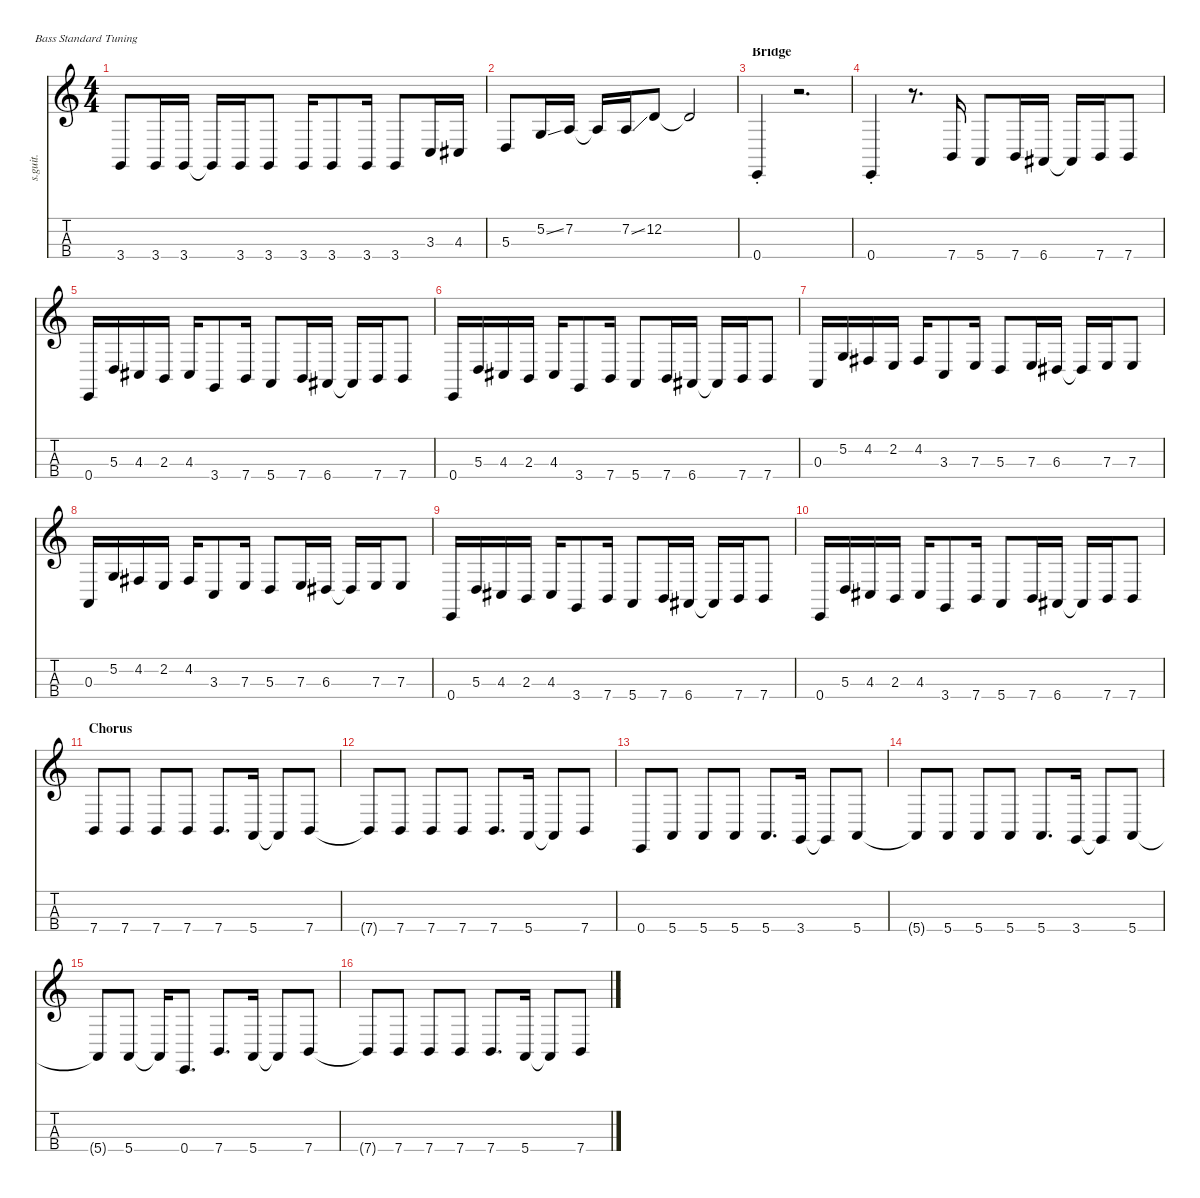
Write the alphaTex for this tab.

\defaultSystemsLayout 4
\hideDynamics
\bracketExtendMode nobrackets
\track ("Cliff Williams - Bass" "s.guit.") {instrument electricbasspick}
\staff {score tabs}
\tuning (G2 D2 A1 E1)
\ts (4 4)
\tempo (97 hide)
\clef g2
\ks c
3.4.8{lyrics (0 "") lyrics (1 "") lyrics (2 "") lyrics (3 "") lyrics (4 "") dy f} 3.4.16{lyrics (0 "") lyrics (1 "") lyrics (2 "") lyrics (3 "") lyrics (4 "")} 3.4.16{lyrics (0 "") lyrics (1 "") lyrics (2 "") lyrics (3 "") lyrics (4 "")} 3.4{t}.16{lyrics (0 "") lyrics (1 "") lyrics (2 "") lyrics (3 "") lyrics (4 "")} 3.4.16{lyrics (0 "") lyrics (1 "") lyrics (2 "") lyrics (3 "") lyrics (4 "")} 3.4.8{lyrics (0 "") lyrics (1 "") lyrics (2 "") lyrics (3 "") lyrics (4 "")} 3.4.16{lyrics (0 "") lyrics (1 "") lyrics (2 "") lyrics (3 "") lyrics (4 "")} 3.4.8{lyrics (0 "") lyrics (1 "") lyrics (2 "") lyrics (3 "") lyrics (4 "")} 3.4.16{lyrics (0 "") lyrics (1 "") lyrics (2 "") lyrics (3 "") lyrics (4 "")} 3.4.8{lyrics (0 "") lyrics (1 "") lyrics (2 "") lyrics (3 "") lyrics (4 "")} 3.3.16{lyrics (0 "") lyrics (1 "") lyrics (2 "") lyrics (3 "") lyrics (4 "")} 4.3{acc #}.16{lyrics (0 "") lyrics (1 "") lyrics (2 "") lyrics (3 "") lyrics (4 "")} |
5.3.8{lyrics (0 "") lyrics (1 "") lyrics (2 "") lyrics (3 "") lyrics (4 "")} 5.2{ss}.16{lyrics (0 "") lyrics (1 "") lyrics (2 "") lyrics (3 "") lyrics (4 "")} 7.2.16{lyrics (0 "") lyrics (1 "") lyrics (2 "") lyrics (3 "") lyrics (4 "")} 7.2{t}.16{lyrics (0 "") lyrics (1 "") lyrics (2 "") lyrics (3 "") lyrics (4 "")} 7.2{ss}.16{lyrics (0 "") lyrics (1 "") lyrics (2 "") lyrics (3 "") lyrics (4 "")} 12.2.8{lyrics (0 "") lyrics (1 "") lyrics (2 "") lyrics (3 "") lyrics (4 "")} 12.2{t}.2{lyrics (0 "") lyrics (1 "") lyrics (2 "") lyrics (3 "") lyrics (4 "")} |
\section ("" "Bridge")
0.4{st}.4{lyrics (0 "") lyrics (1 "") lyrics (2 "") lyrics (3 "") lyrics (4 "")} r.2{d} |
0.4{st}.4{lyrics (0 "") lyrics (1 "") lyrics (2 "") lyrics (3 "") lyrics (4 "")} r.8{d} 7.4.16{lyrics (0 "") lyrics (1 "") lyrics (2 "") lyrics (3 "") lyrics (4 "")} 5.4.8{lyrics (0 "") lyrics (1 "") lyrics (2 "") lyrics (3 "") lyrics (4 "")} 7.4.16{lyrics (0 "") lyrics (1 "") lyrics (2 "") lyrics (3 "") lyrics (4 "")} 6.4{acc #}.16{lyrics (0 "") lyrics (1 "") lyrics (2 "") lyrics (3 "") lyrics (4 "")} 6.4{t acc #}.16{lyrics (0 "") lyrics (1 "") lyrics (2 "") lyrics (3 "") lyrics (4 "")} 7.4.16{lyrics (0 "") lyrics (1 "") lyrics (2 "") lyrics (3 "") lyrics (4 "")} 7.4.8{lyrics (0 "") lyrics (1 "") lyrics (2 "") lyrics (3 "") lyrics (4 "")} |
0.4.16{lyrics (0 "") lyrics (1 "") lyrics (2 "") lyrics (3 "") lyrics (4 "")} 5.3.16{lyrics (0 "") lyrics (1 "") lyrics (2 "") lyrics (3 "") lyrics (4 "")} 4.3{acc #}.16{lyrics (0 "") lyrics (1 "") lyrics (2 "") lyrics (3 "") lyrics (4 "")} 2.3.16{lyrics (0 "") lyrics (1 "") lyrics (2 "") lyrics (3 "") lyrics (4 "")} 4.3{acc #}.16{lyrics (0 "") lyrics (1 "") lyrics (2 "") lyrics (3 "") lyrics (4 "")} 3.4.8{lyrics (0 "") lyrics (1 "") lyrics (2 "") lyrics (3 "") lyrics (4 "")} 7.4.16{lyrics (0 "") lyrics (1 "") lyrics (2 "") lyrics (3 "") lyrics (4 "")} 5.4.8{lyrics (0 "") lyrics (1 "") lyrics (2 "") lyrics (3 "") lyrics (4 "")} 7.4.16{lyrics (0 "") lyrics (1 "") lyrics (2 "") lyrics (3 "") lyrics (4 "")} 6.4{acc #}.16{lyrics (0 "") lyrics (1 "") lyrics (2 "") lyrics (3 "") lyrics (4 "")} 6.4{t acc #}.16{lyrics (0 "") lyrics (1 "") lyrics (2 "") lyrics (3 "") lyrics (4 "")} 7.4.16{lyrics (0 "") lyrics (1 "") lyrics (2 "") lyrics (3 "") lyrics (4 "")} 7.4.8{lyrics (0 "") lyrics (1 "") lyrics (2 "") lyrics (3 "") lyrics (4 "")} |
0.4.16{lyrics (0 "") lyrics (1 "") lyrics (2 "") lyrics (3 "") lyrics (4 "")} 5.3.16{lyrics (0 "") lyrics (1 "") lyrics (2 "") lyrics (3 "") lyrics (4 "")} 4.3{acc #}.16{lyrics (0 "") lyrics (1 "") lyrics (2 "") lyrics (3 "") lyrics (4 "")} 2.3.16{lyrics (0 "") lyrics (1 "") lyrics (2 "") lyrics (3 "") lyrics (4 "")} 4.3{acc #}.16{lyrics (0 "") lyrics (1 "") lyrics (2 "") lyrics (3 "") lyrics (4 "")} 3.4.8{lyrics (0 "") lyrics (1 "") lyrics (2 "") lyrics (3 "") lyrics (4 "")} 7.4.16{lyrics (0 "") lyrics (1 "") lyrics (2 "") lyrics (3 "") lyrics (4 "")} 5.4.8{lyrics (0 "") lyrics (1 "") lyrics (2 "") lyrics (3 "") lyrics (4 "")} 7.4.16{lyrics (0 "") lyrics (1 "") lyrics (2 "") lyrics (3 "") lyrics (4 "")} 6.4{acc #}.16{lyrics (0 "") lyrics (1 "") lyrics (2 "") lyrics (3 "") lyrics (4 "")} 6.4{t acc #}.16{lyrics (0 "") lyrics (1 "") lyrics (2 "") lyrics (3 "") lyrics (4 "")} 7.4.16{lyrics (0 "") lyrics (1 "") lyrics (2 "") lyrics (3 "") lyrics (4 "")} 7.4.8{lyrics (0 "") lyrics (1 "") lyrics (2 "") lyrics (3 "") lyrics (4 "")} |
0.3.16{lyrics (0 "") lyrics (1 "") lyrics (2 "") lyrics (3 "") lyrics (4 "")} 5.2.16{lyrics (0 "") lyrics (1 "") lyrics (2 "") lyrics (3 "") lyrics (4 "")} 4.2{acc #}.16{lyrics (0 "") lyrics (1 "") lyrics (2 "") lyrics (3 "") lyrics (4 "")} 2.2.16{lyrics (0 "") lyrics (1 "") lyrics (2 "") lyrics (3 "") lyrics (4 "")} 4.2{acc #}.16{lyrics (0 "") lyrics (1 "") lyrics (2 "") lyrics (3 "") lyrics (4 "")} 3.3.8{lyrics (0 "") lyrics (1 "") lyrics (2 "") lyrics (3 "") lyrics (4 "")} 7.3.16{lyrics (0 "") lyrics (1 "") lyrics (2 "") lyrics (3 "") lyrics (4 "")} 5.3.8{lyrics (0 "") lyrics (1 "") lyrics (2 "") lyrics (3 "") lyrics (4 "")} 7.3.16{lyrics (0 "") lyrics (1 "") lyrics (2 "") lyrics (3 "") lyrics (4 "")} 6.3{acc #}.16{lyrics (0 "") lyrics (1 "") lyrics (2 "") lyrics (3 "") lyrics (4 "")} 6.3{t acc #}.16{lyrics (0 "") lyrics (1 "") lyrics (2 "") lyrics (3 "") lyrics (4 "")} 7.3.16{lyrics (0 "") lyrics (1 "") lyrics (2 "") lyrics (3 "") lyrics (4 "")} 7.3.8{lyrics (0 "") lyrics (1 "") lyrics (2 "") lyrics (3 "") lyrics (4 "")} |
0.3.16{lyrics (0 "") lyrics (1 "") lyrics (2 "") lyrics (3 "") lyrics (4 "")} 5.2.16{lyrics (0 "") lyrics (1 "") lyrics (2 "") lyrics (3 "") lyrics (4 "")} 4.2{acc #}.16{lyrics (0 "") lyrics (1 "") lyrics (2 "") lyrics (3 "") lyrics (4 "")} 2.2.16{lyrics (0 "") lyrics (1 "") lyrics (2 "") lyrics (3 "") lyrics (4 "")} 4.2{acc #}.16{lyrics (0 "") lyrics (1 "") lyrics (2 "") lyrics (3 "") lyrics (4 "")} 3.3.8{lyrics (0 "") lyrics (1 "") lyrics (2 "") lyrics (3 "") lyrics (4 "")} 7.3.16{lyrics (0 "") lyrics (1 "") lyrics (2 "") lyrics (3 "") lyrics (4 "")} 5.3.8{lyrics (0 "") lyrics (1 "") lyrics (2 "") lyrics (3 "") lyrics (4 "")} 7.3.16{lyrics (0 "") lyrics (1 "") lyrics (2 "") lyrics (3 "") lyrics (4 "")} 6.3{acc #}.16{lyrics (0 "") lyrics (1 "") lyrics (2 "") lyrics (3 "") lyrics (4 "")} 6.3{t acc #}.16{lyrics (0 "") lyrics (1 "") lyrics (2 "") lyrics (3 "") lyrics (4 "")} 7.3.16{lyrics (0 "") lyrics (1 "") lyrics (2 "") lyrics (3 "") lyrics (4 "")} 7.3.8{lyrics (0 "") lyrics (1 "") lyrics (2 "") lyrics (3 "") lyrics (4 "")} |
0.4.16{lyrics (0 "") lyrics (1 "") lyrics (2 "") lyrics (3 "") lyrics (4 "")} 5.3.16{lyrics (0 "") lyrics (1 "") lyrics (2 "") lyrics (3 "") lyrics (4 "")} 4.3{acc #}.16{lyrics (0 "") lyrics (1 "") lyrics (2 "") lyrics (3 "") lyrics (4 "")} 2.3.16{lyrics (0 "") lyrics (1 "") lyrics (2 "") lyrics (3 "") lyrics (4 "")} 4.3{acc #}.16{lyrics (0 "") lyrics (1 "") lyrics (2 "") lyrics (3 "") lyrics (4 "")} 3.4.8{lyrics (0 "") lyrics (1 "") lyrics (2 "") lyrics (3 "") lyrics (4 "")} 7.4.16{lyrics (0 "") lyrics (1 "") lyrics (2 "") lyrics (3 "") lyrics (4 "")} 5.4.8{lyrics (0 "") lyrics (1 "") lyrics (2 "") lyrics (3 "") lyrics (4 "")} 7.4.16{lyrics (0 "") lyrics (1 "") lyrics (2 "") lyrics (3 "") lyrics (4 "")} 6.4{acc #}.16{lyrics (0 "") lyrics (1 "") lyrics (2 "") lyrics (3 "") lyrics (4 "")} 6.4{t acc #}.16{lyrics (0 "") lyrics (1 "") lyrics (2 "") lyrics (3 "") lyrics (4 "")} 7.4.16{lyrics (0 "") lyrics (1 "") lyrics (2 "") lyrics (3 "") lyrics (4 "")} 7.4.8{lyrics (0 "") lyrics (1 "") lyrics (2 "") lyrics (3 "") lyrics (4 "")} |
0.4.16{lyrics (0 "") lyrics (1 "") lyrics (2 "") lyrics (3 "") lyrics (4 "")} 5.3.16{lyrics (0 "") lyrics (1 "") lyrics (2 "") lyrics (3 "") lyrics (4 "")} 4.3{acc #}.16{lyrics (0 "") lyrics (1 "") lyrics (2 "") lyrics (3 "") lyrics (4 "")} 2.3.16{lyrics (0 "") lyrics (1 "") lyrics (2 "") lyrics (3 "") lyrics (4 "")} 4.3{acc #}.16{lyrics (0 "") lyrics (1 "") lyrics (2 "") lyrics (3 "") lyrics (4 "")} 3.4.8{lyrics (0 "") lyrics (1 "") lyrics (2 "") lyrics (3 "") lyrics (4 "")} 7.4.16{lyrics (0 "") lyrics (1 "") lyrics (2 "") lyrics (3 "") lyrics (4 "")} 5.4.8{lyrics (0 "") lyrics (1 "") lyrics (2 "") lyrics (3 "") lyrics (4 "")} 7.4.16{lyrics (0 "") lyrics (1 "") lyrics (2 "") lyrics (3 "") lyrics (4 "")} 6.4{acc #}.16{lyrics (0 "") lyrics (1 "") lyrics (2 "") lyrics (3 "") lyrics (4 "")} 6.4{t acc #}.16{lyrics (0 "") lyrics (1 "") lyrics (2 "") lyrics (3 "") lyrics (4 "")} 7.4.16{lyrics (0 "") lyrics (1 "") lyrics (2 "") lyrics (3 "") lyrics (4 "")} 7.4.8{lyrics (0 "") lyrics (1 "") lyrics (2 "") lyrics (3 "") lyrics (4 "")} |
\section ("" "Chorus")
7.4.8{lyrics (0 "") lyrics (1 "") lyrics (2 "") lyrics (3 "") lyrics (4 "")} 7.4.8{lyrics (0 "") lyrics (1 "") lyrics (2 "") lyrics (3 "") lyrics (4 "")} 7.4.8{lyrics (0 "") lyrics (1 "") lyrics (2 "") lyrics (3 "") lyrics (4 "")} 7.4.8{lyrics (0 "") lyrics (1 "") lyrics (2 "") lyrics (3 "") lyrics (4 "")} 7.4.8{d lyrics (0 "") lyrics (1 "") lyrics (2 "") lyrics (3 "") lyrics (4 "")} 5.4.16{lyrics (0 "") lyrics (1 "") lyrics (2 "") lyrics (3 "") lyrics (4 "")} 5.4{t}.8{lyrics (0 "") lyrics (1 "") lyrics (2 "") lyrics (3 "") lyrics (4 "")} 7.4.8{lyrics (0 "") lyrics (1 "") lyrics (2 "") lyrics (3 "") lyrics (4 "")} |
7.4{t}.8{lyrics (0 "") lyrics (1 "") lyrics (2 "") lyrics (3 "") lyrics (4 "")} 7.4.8{lyrics (0 "") lyrics (1 "") lyrics (2 "") lyrics (3 "") lyrics (4 "")} 7.4.8{lyrics (0 "") lyrics (1 "") lyrics (2 "") lyrics (3 "") lyrics (4 "")} 7.4.8{lyrics (0 "") lyrics (1 "") lyrics (2 "") lyrics (3 "") lyrics (4 "")} 7.4.8{d lyrics (0 "") lyrics (1 "") lyrics (2 "") lyrics (3 "") lyrics (4 "")} 5.4.16{lyrics (0 "") lyrics (1 "") lyrics (2 "") lyrics (3 "") lyrics (4 "")} 5.4{t}.8{lyrics (0 "") lyrics (1 "") lyrics (2 "") lyrics (3 "") lyrics (4 "")} 7.4.8{lyrics (0 "") lyrics (1 "") lyrics (2 "") lyrics (3 "") lyrics (4 "")} |
0.4.8{lyrics (0 "") lyrics (1 "") lyrics (2 "") lyrics (3 "") lyrics (4 "")} 5.4.8{lyrics (0 "") lyrics (1 "") lyrics (2 "") lyrics (3 "") lyrics (4 "")} 5.4.8{lyrics (0 "") lyrics (1 "") lyrics (2 "") lyrics (3 "") lyrics (4 "")} 5.4.8{lyrics (0 "") lyrics (1 "") lyrics (2 "") lyrics (3 "") lyrics (4 "")} 5.4.8{d lyrics (0 "") lyrics (1 "") lyrics (2 "") lyrics (3 "") lyrics (4 "")} 3.4.16{lyrics (0 "") lyrics (1 "") lyrics (2 "") lyrics (3 "") lyrics (4 "")} 3.4{t}.8{lyrics (0 "") lyrics (1 "") lyrics (2 "") lyrics (3 "") lyrics (4 "")} 5.4.8{lyrics (0 "") lyrics (1 "") lyrics (2 "") lyrics (3 "") lyrics (4 "")} |
5.4{t}.8{lyrics (0 "") lyrics (1 "") lyrics (2 "") lyrics (3 "") lyrics (4 "")} 5.4.8{lyrics (0 "") lyrics (1 "") lyrics (2 "") lyrics (3 "") lyrics (4 "")} 5.4.8{lyrics (0 "") lyrics (1 "") lyrics (2 "") lyrics (3 "") lyrics (4 "")} 5.4.8{lyrics (0 "") lyrics (1 "") lyrics (2 "") lyrics (3 "") lyrics (4 "")} 5.4.8{d lyrics (0 "") lyrics (1 "") lyrics (2 "") lyrics (3 "") lyrics (4 "")} 3.4.16{lyrics (0 "") lyrics (1 "") lyrics (2 "") lyrics (3 "") lyrics (4 "")} 3.4{t}.8{lyrics (0 "") lyrics (1 "") lyrics (2 "") lyrics (3 "") lyrics (4 "")} 5.4.8{lyrics (0 "") lyrics (1 "") lyrics (2 "") lyrics (3 "") lyrics (4 "")} |
5.4{t}.8{lyrics (0 "") lyrics (1 "") lyrics (2 "") lyrics (3 "") lyrics (4 "")} 5.4.8{lyrics (0 "") lyrics (1 "") lyrics (2 "") lyrics (3 "") lyrics (4 "")} 5.4{t}.16{lyrics (0 "") lyrics (1 "") lyrics (2 "") lyrics (3 "") lyrics (4 "")} 0.4.8{d lyrics (0 "") lyrics (1 "") lyrics (2 "") lyrics (3 "") lyrics (4 "")} 7.4.8{d lyrics (0 "") lyrics (1 "") lyrics (2 "") lyrics (3 "") lyrics (4 "")} 5.4.16{lyrics (0 "") lyrics (1 "") lyrics (2 "") lyrics (3 "") lyrics (4 "")} 5.4{t}.8{lyrics (0 "") lyrics (1 "") lyrics (2 "") lyrics (3 "") lyrics (4 "")} 7.4.8{lyrics (0 "") lyrics (1 "") lyrics (2 "") lyrics (3 "") lyrics (4 "")} |
7.4{t}.8{lyrics (0 "") lyrics (1 "") lyrics (2 "") lyrics (3 "") lyrics (4 "")} 7.4.8{lyrics (0 "") lyrics (1 "") lyrics (2 "") lyrics (3 "") lyrics (4 "")} 7.4.8{lyrics (0 "") lyrics (1 "") lyrics (2 "") lyrics (3 "") lyrics (4 "")} 7.4.8{lyrics (0 "") lyrics (1 "") lyrics (2 "") lyrics (3 "") lyrics (4 "")} 7.4.8{d lyrics (0 "") lyrics (1 "") lyrics (2 "") lyrics (3 "") lyrics (4 "")} 5.4.16{lyrics (0 "") lyrics (1 "") lyrics (2 "") lyrics (3 "") lyrics (4 "")} 5.4{t}.8{lyrics (0 "") lyrics (1 "") lyrics (2 "") lyrics (3 "") lyrics (4 "")} 7.4.8{lyrics (0 "") lyrics (1 "") lyrics (2 "") lyrics (3 "") lyrics (4 "")}
